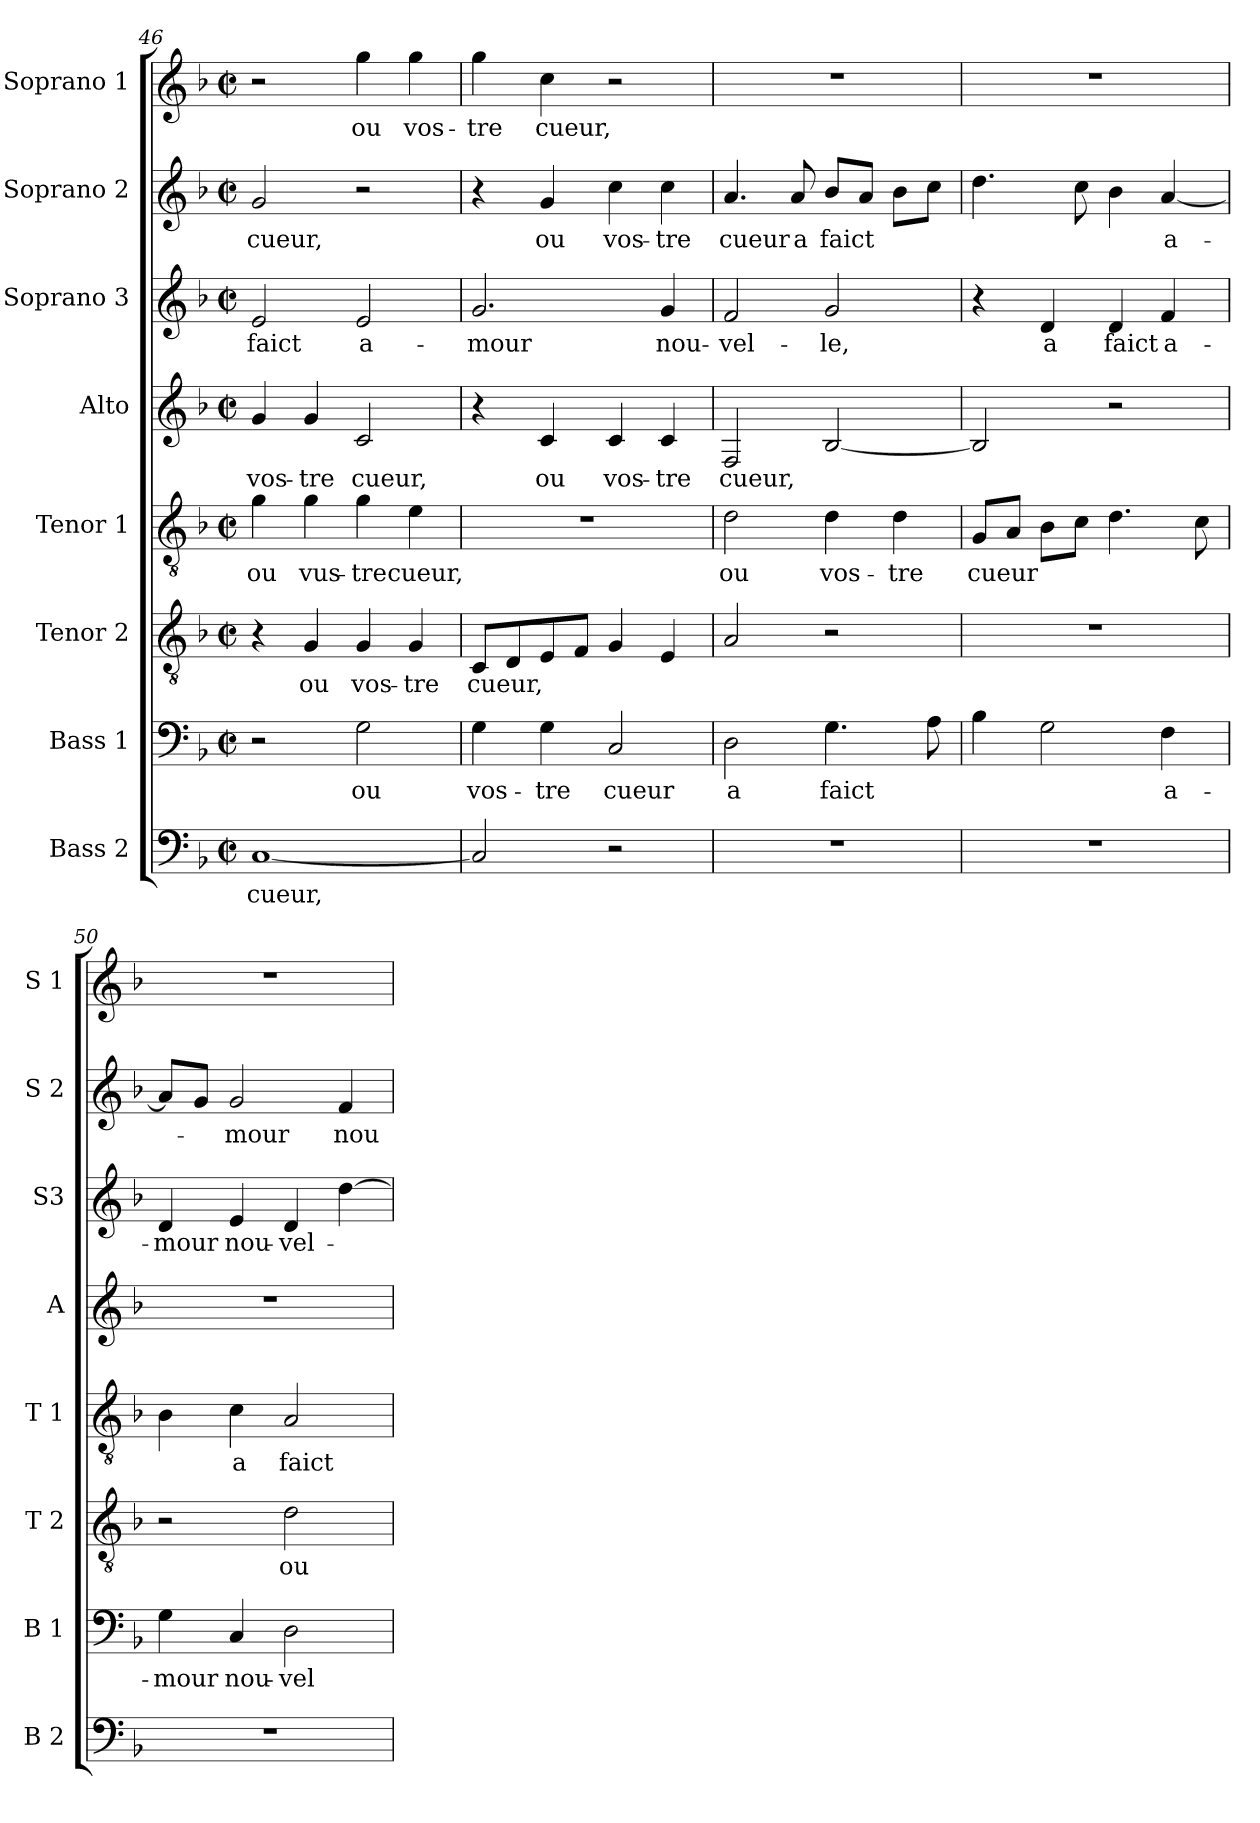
**kern	**text	**kern	**text	**kern	**text	**kern	**text	**kern	**text	**kern	**text	**kern	**text	**kern	**text
*part8	*part8	*part7	*part7	*part6	*part6	*part5	*part5	*part4	*part4	*part3	*part3	*part2	*part2	*part1	*part1
*staff8	*staff8	*staff7	*staff7	*staff6	*staff6	*staff5	*staff5	*staff4	*staff4	*staff3	*staff3	*staff2	*staff2	*staff1	*staff1
*I"Bass 2	*	*I"Bass 1	*	*I"Tenor 2	*	*I"Tenor 1	*	*I"Alto	*	*I"Soprano 3	*	*I"Soprano 2	*	*I"Soprano 1	*
*I'B 2	*	*I'B 1	*	*I'T 2	*	*I'T 1	*	*I'A	*	*I'S3	*	*I'S 2	*	*I'S 1	*
!!LO:LB:g=z
*clefF4	*	*clefF4	*	*clefGv2	*	*clefGv2	*	*clefG2	*	*clefG2	*	*clefG2	*	*clefG2	*
*k[b-]	*	*k[b-]	*	*k[b-]	*	*k[b-]	*	*k[b-]	*	*k[b-]	*	*k[b-]	*	*k[b-]	*
*F:	*	*F:	*	*F:	*	*F:	*	*F:	*	*F:	*	*F:	*	*F:	*
*M2/2	*	*M2/2	*	*M2/2	*	*M2/2	*	*M2/2	*	*M2/2	*	*M2/2	*	*M2/2	*
*met(c|)	*	*met(c|)	*	*met(c|)	*	*met(c|)	*	*met(c|)	*	*met(c|)	*	*met(c|)	*	*met(c|)	*
=46	=46	=46	=46	=46	=46	=46	=46	=46	=46	=46	=46	=46	=46	=46	=46
[1C	cueur,	2r	.	4r	.	4g\	ou	4g/	vos-	2e/	faict	2g/	cueur,	2r	.
.	.	.	.	4G/	ou	4g\	vus-	4g/	-tre	.	.	.	.	.	.
.	.	2G\	ou	4G/	vos-	4g\	-tre	2c/	cueur,	2e/	a-	2r	.	4gg\	ou
.	.	.	.	4G/	-tre	4e\	cueur,	.	.	.	.	.	.	4gg\	vos-
=47	=47	=47	=47	=47	=47	=47	=47	=47	=47	=47	=47	=47	=47	=47	=47
2C/]	.	4G\	vos-	8C/L	cueur,	1r	.	4r	.	2.g/	-mour	4r	.	4gg\	-tre
.	.	.	.	8D/	.	.	.	.	.	.	.	.	.	.	.
.	.	4G\	-tre	8E/	.	.	.	4c/	ou	.	.	4g/	ou	4cc\	cueur,
.	.	.	.	8F/J	.	.	.	.	.	.	.	.	.	.	.
2r	.	2C/	cueur	4G/	.	.	.	4c/	vos-	.	.	4cc\	vos-	2r	.
.	.	.	.	4E/	.	.	.	4c/	-tre	4g/	nou-	4cc\	-tre	.	.
=48	=48	=48	=48	=48	=48	=48	=48	=48	=48	=48	=48	=48	=48	=48	=48
1r	.	2D\	a	2A/	.	2d\	ou	2F/	cueur,	2f/	-vel-	4.a/	cueur	1r	.
.	.	.	.	.	.	.	.	.	.	.	.	8a/	a	.	.
.	.	4.G\	faict	2r	.	4d\	vos-	[2B-/	.	2g/	-le,	8b-/L	faict	.	.
.	.	.	.	.	.	.	.	.	.	.	.	8a/J	.	.	.
.	.	.	.	.	.	4d\	-tre	.	.	.	.	8b-\L	.	.	.
.	.	8A\	.	.	.	.	.	.	.	.	.	8cc\J	.	.	.
=49	=49	=49	=49	=49	=49	=49	=49	=49	=49	=49	=49	=49	=49	=49	=49
1r	.	4B-\	.	1r	.	8G/L	cueur	2B-/]	.	4r	.	4.dd\	.	1r	.
.	.	.	.	.	.	8A/J	.	.	.	.	.	.	.	.	.
.	.	2G\	.	.	.	8B-\L	.	.	.	4d/	a	.	.	.	.
.	.	.	.	.	.	8c\J	.	.	.	.	.	8cc\	.	.	.
.	.	.	.	.	.	4.d\	.	2r	.	4d/	faict	4b-\	.	.	.
.	.	4F\	a-	.	.	.	.	.	.	4f/	a-	[4a/	a-	.	.
.	.	.	.	.	.	8c\	.	.	.	.	.	.	.	.	.
=50	=50	=50	=50	=50	=50	=50	=50	=50	=50	=50	=50	=50	=50	=50	=50
1r	.	4G\	-mour	2r	.	4B-\	.	1r	.	4d/	-mour	8a/L]	.	1r	.
.	.	.	.	.	.	.	.	.	.	.	.	8g/J	.	.	.
.	.	4C/	nou-	.	.	4c\	a	.	.	4e/	nou-	2g/	-mour	.	.
.	.	2D\	-vel-	2d\	ou	2A/	faict	.	.	4d/	-vel-	.	.	.	.
.	.	.	.	.	.	.	.	.	.	[4dd\	.	4f/	nou-	.	.
=	=	=	=	=	=	=	=	=	=	=	=	=	=	=	=
*-	*-	*-	*-	*-	*-	*-	*-	*-	*-	*-	*-	*-	*-	*-	*-
